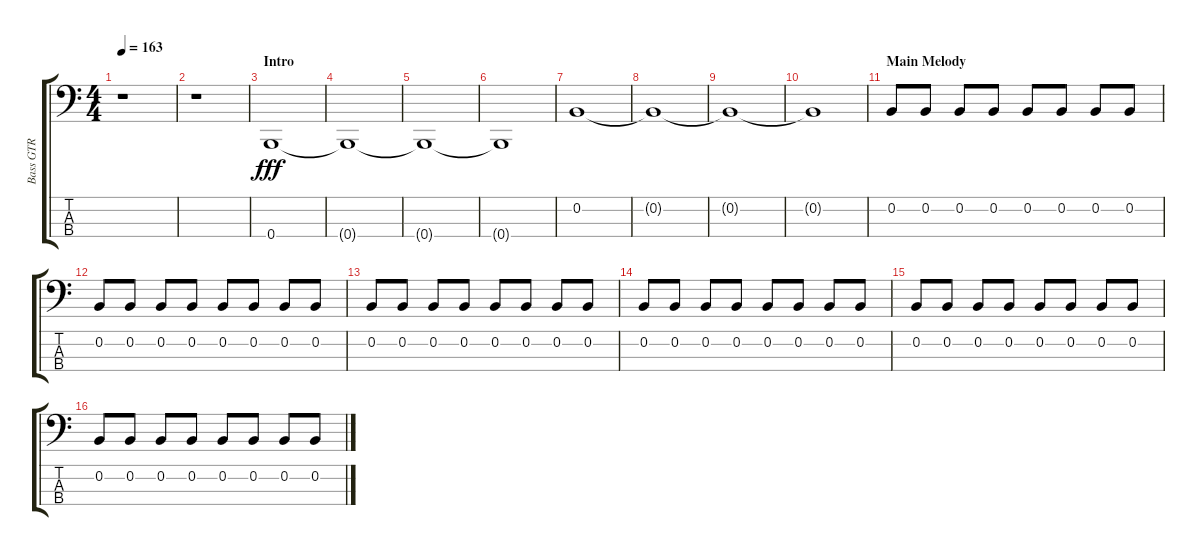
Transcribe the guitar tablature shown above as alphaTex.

\track ("Bass GTR" "Bass GTR") {instrument electricbassfinger}
\staff {score tabs}
\tuning (E2 B1 Gb1 B0) {hide}
\ts (4 4)
\tempo 163
\clef f4
\ks aminor
r.1{dy fff instrument electricbassfinger} |
r.1 |
\section ("" "Intro")
0.4.1 |
0.4{t}.1 |
0.4{t}.1 |
0.4{t}.1 |
0.2.1 |
0.2{t}.1 |
0.2{t}.1 |
0.2{t}.1 |
\section ("" "Main Melody")
0.2.8 0.2.8 0.2.8 0.2.8 0.2.8 0.2.8 0.2.8 0.2.8 |
0.2.8 0.2.8 0.2.8 0.2.8 0.2.8 0.2.8 0.2.8 0.2.8 |
0.2.8 0.2.8 0.2.8 0.2.8 0.2.8 0.2.8 0.2.8 0.2.8 |
0.2.8 0.2.8 0.2.8 0.2.8 0.2.8 0.2.8 0.2.8 0.2.8 |
0.2.8 0.2.8 0.2.8 0.2.8 0.2.8 0.2.8 0.2.8 0.2.8 |
0.2.8 0.2.8 0.2.8 0.2.8 0.2.8 0.2.8 0.2.8 0.2.8
